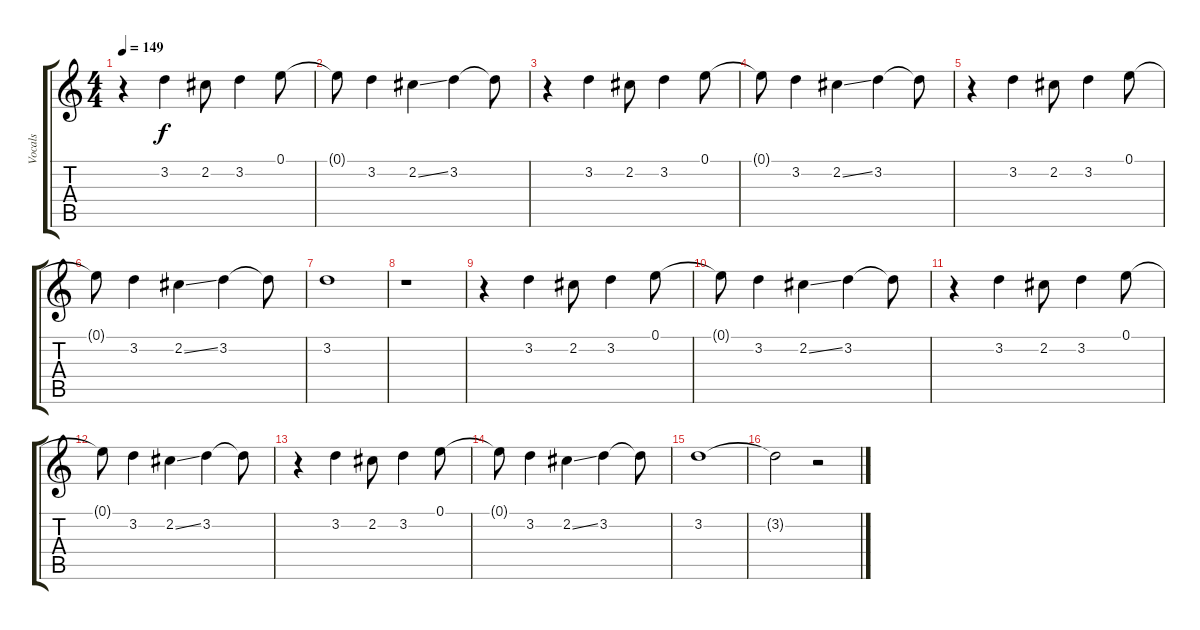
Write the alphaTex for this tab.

\track ("Vocals" "Vocals") {instrument contrabass}
\staff {score tabs}
\tuning (E4 B3 G3 D3 A2 E2) {hide}
\ts (4 4)
\tempo 149
\clef g2
\ks c
r.4{dy f} 3.2.4 2.2.8 3.2.4 0.1.8 |
0.1{t}.8 3.2.4 2.2{ss}.4 3.2.4 3.2{t}.8 |
r.4 3.2.4 2.2.8 3.2.4 0.1.8 |
0.1{t}.8 3.2.4 2.2{ss}.4 3.2.4 3.2{t}.8 |
r.4 3.2.4 2.2.8 3.2.4 0.1.8 |
0.1{t}.8 3.2.4 2.2{ss}.4 3.2.4 3.2{t}.8 |
3.2.1 |
r.1 |
r.4 3.2.4 2.2.8 3.2.4 0.1.8 |
0.1{t}.8 3.2.4 2.2{ss}.4 3.2.4 3.2{t}.8 |
r.4 3.2.4 2.2.8 3.2.4 0.1.8 |
0.1{t}.8 3.2.4 2.2{ss}.4 3.2.4 3.2{t}.8 |
r.4 3.2.4 2.2.8 3.2.4 0.1.8 |
0.1{t}.8 3.2.4 2.2{ss}.4 3.2.4 3.2{t}.8 |
3.2.1 |
3.2{t}.2 r.2
